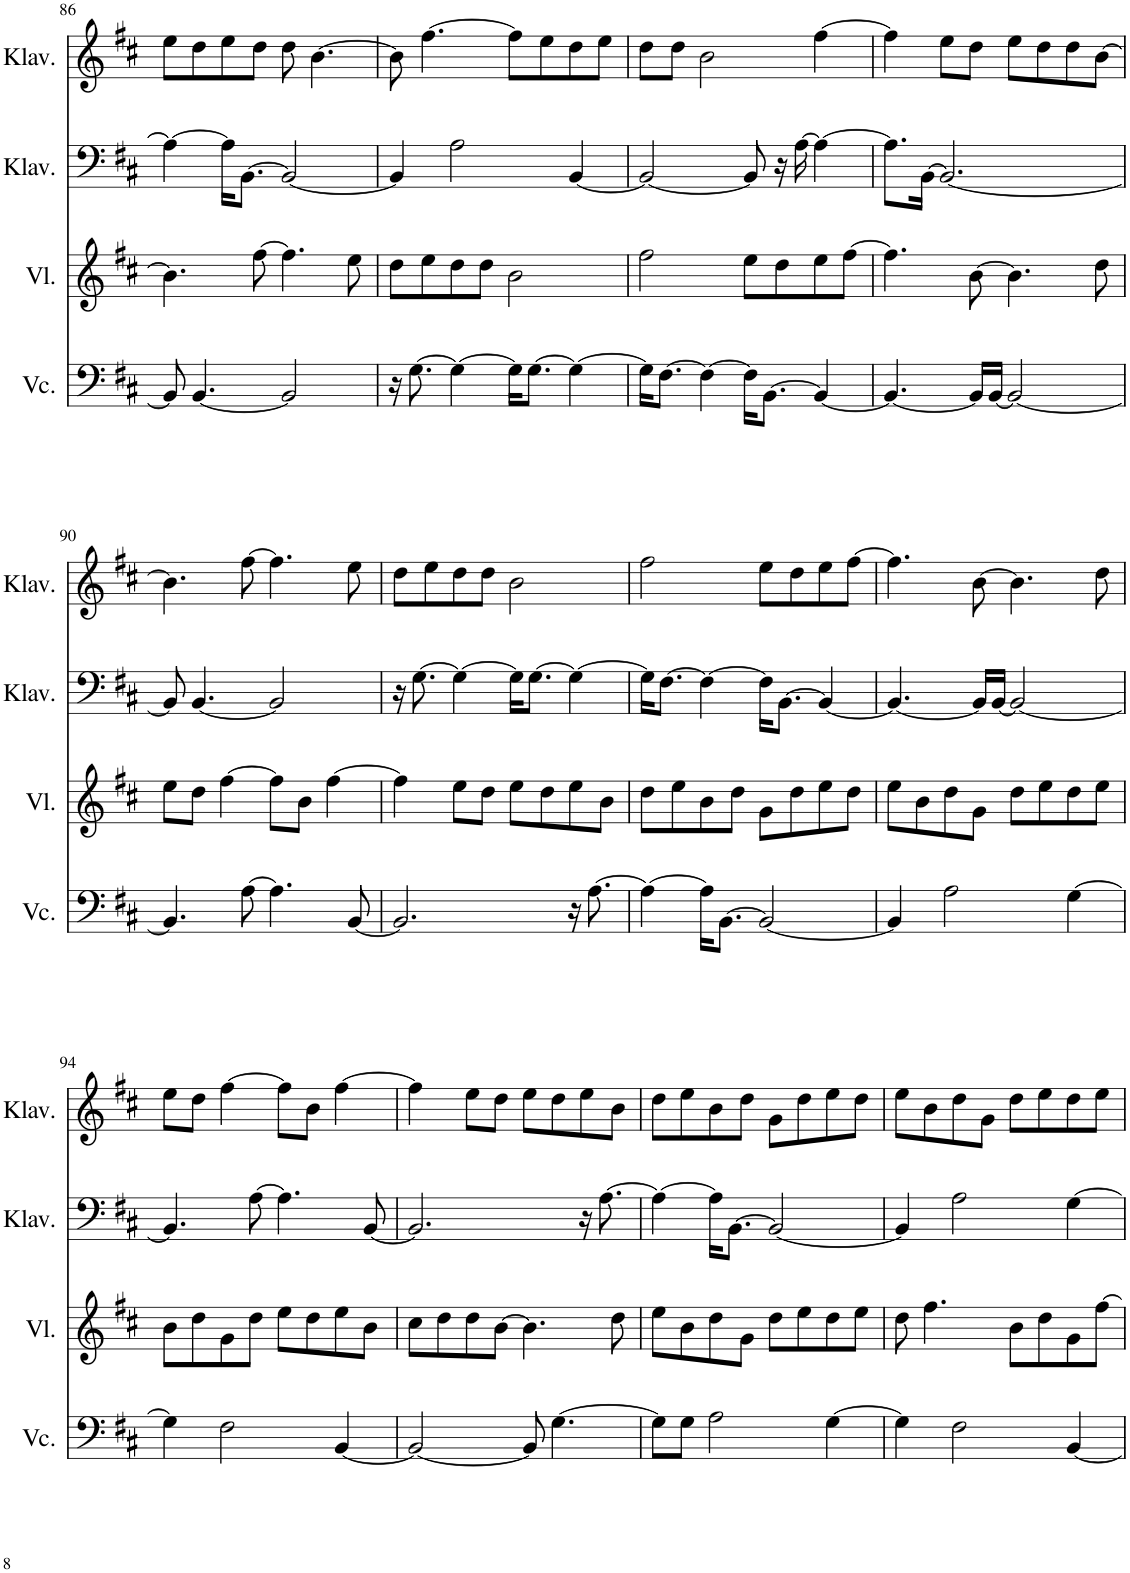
**kern	**kern	**kern	**kern
*part4	*part3	*part2	*part1
*staff4	*staff3	*staff2	*staff1
*I"Violoncello	*I"Violine	*I"Klavier	*I"Klavier
*I'Vc.	*I'Vl.	*I'Klav.	*I'Klav.
!!LO:PB:g=z
*clefF4	*clefG2	*clefF4	*clefG2
*k[f#c#]	*k[f#c#]	*k[f#c#]	*k[f#c#]
*M4/4	*M4/4	*M4/4	*M4/4
=86	=86	=86	=86
8BB/]	4.b\]	4A\_	8ee\L
[4.BB/	.	.	8dd\
.	.	16A\KL]	8ee\
.	.	[8.BB\J	.
.	[8ff#\	.	8dd\J
2BB/]	4.ff#\]	2BB/_	8dd\
.	.	.	[4.b\
.	8ee\	.	.
=87	=87	=87	=87
16r	8dd\L	4BB/]	8b\]
[8.G\	.	.	.
.	8ee\	.	[4.ff#\
4G\_	8dd\	2A\	.
.	8dd\J	.	.
16G\KL]	2b\	.	8ff#\L]
[8.G\J	.	.	.
.	.	.	8ee\
4G\_	.	[4BB/	8dd\
.	.	.	8ee\J
=88	=88	=88	=88
16G\KL]	2ff#\	2BB/_	8dd\L
[8.F#\J	.	.	.
.	.	.	8dd\J
4F#\_	.	.	2b\
16F#\KL]	8ee\L	8BB/]	.
[8.BB\J	.	.	.
.	8dd\	16r	.
.	.	[16A\	.
4BB/_	8ee\	4A\_	[4ff#\
.	[8ff#\J	.	.
=89	=89	=89	=89
4.BB/_	4.ff#\]	8.A\L]	4ff#\]
.	.	[16BB\Jk	.
.	.	2.BB/_	8ee\L
16BB/LL]	[8b\	.	8dd\J
[16BB/JJ	.	.	.
2BB/_	4.b\]	.	8ee\L
.	.	.	8dd\
.	.	.	8dd\
.	8dd\	.	[8b\J
!!LO:LB:g=z
=90	=90	=90	=90
4.BB/]	8ee\L	8BB/]	4.b\]
.	8dd\J	[4.BB/	.
.	[4ff#\	.	.
[8A\	.	.	[8ff#\
4.A\]	8ff#\L]	2BB/]	4.ff#\]
.	8b\J	.	.
.	[4ff#\	.	.
[8BB/	.	.	8ee\
=91	=91	=91	=91
2.BB/]	4ff#\]	16r	8dd\L
.	.	[8.G\	.
.	.	.	8ee\
.	8ee\L	4G\_	8dd\
.	8dd\J	.	8dd\J
.	8ee\L	16G\KL]	2b\
.	.	[8.G\J	.
.	8dd\	.	.
16r	8ee\	4G\_	.
[8.A\	.	.	.
.	8b\J	.	.
=92	=92	=92	=92
4A\_	8dd\L	16G\KL]	2ff#\
.	.	[8.F#\J	.
.	8ee\	.	.
16A\KL]	8b\	4F#\_	.
[8.BB\J	.	.	.
.	8dd\J	.	.
2BB/_	8g\L	16F#\KL]	8ee\L
.	.	[8.BB\J	.
.	8dd\	.	8dd\
.	8ee\	4BB/_	8ee\
.	8dd\J	.	[8ff#\J
=93	=93	=93	=93
4BB/]	8ee\L	4.BB/_	4.ff#\]
.	8b\	.	.
2A\	8dd\	.	.
.	8g\J	16BB/LL]	[8b\
.	.	[16BB/JJ	.
.	8dd\L	2BB/_	4.b\]
.	8ee\	.	.
[4G\	8dd\	.	.
.	8ee\J	.	8dd\
!!LO:LB:g=z
=94	=94	=94	=94
4G\]	8b\L	4.BB/]	8ee\L
.	8dd\	.	8dd\J
2F#\	8g\	.	[4ff#\
.	8dd\J	[8A\	.
.	8ee\L	4.A\]	8ff#\L]
.	8dd\	.	8b\J
[4BB/	8ee\	.	[4ff#\
.	8b\J	[8BB/	.
=95	=95	=95	=95
2BB/_	8cc#\L	2.BB/]	4ff#\]
.	8dd\	.	.
.	8dd\	.	8ee\L
.	[8b\J	.	8dd\J
8BB/]	4.b\]	.	8ee\L
[4.G\	.	.	8dd\
.	.	16r	8ee\
.	.	[8.A\	.
.	8dd\	.	8b\J
=96	=96	=96	=96
8G\L]	8ee\L	4A\_	8dd\L
8G\J	8b\	.	8ee\
2A\	8dd\	16A\KL]	8b\
.	.	[8.BB\J	.
.	8g\J	.	8dd\J
.	8dd\L	2BB/_	8g\L
.	8ee\	.	8dd\
[4G\	8dd\	.	8ee\
.	8ee\J	.	8dd\J
=97	=97	=97	=97
4G\]	8dd\	4BB/]	8ee\L
.	4.ff#\	.	8b\
2F#\	.	2A\	8dd\
.	.	.	8g\J
.	8b\L	.	8dd\L
.	8dd\	.	8ee\
[4BB/	8g\	[4G\	8dd\
.	[8ff#\J	.	8ee\J
=	=	=	=
*-	*-	*-	*-
